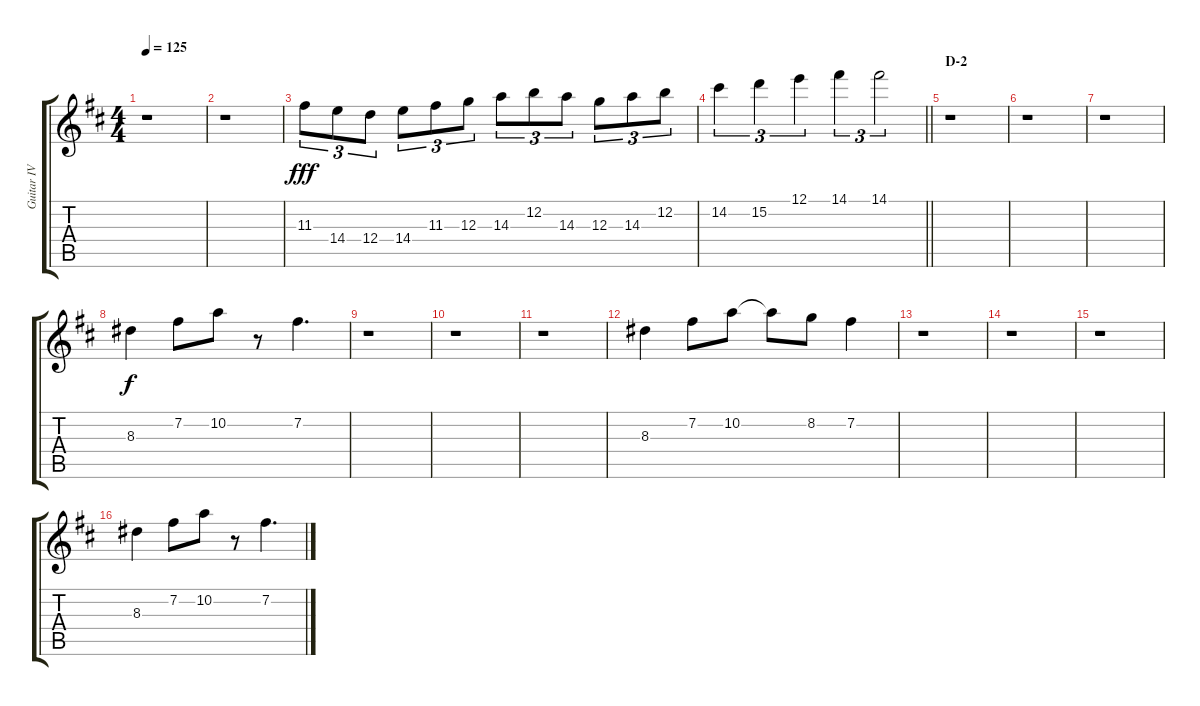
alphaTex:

\track ("Guitar IV" "Guitar IV") {instrument overdrivenguitar}
\staff {score tabs}
\tuning (E4 B3 G3 D3 A2 E2) {hide}
\ts (4 4)
\tempo 125
\clef g2
\ks d
r.1{dy f} |
r.1 |
11.3.8{tu (3 2) dy fff} 14.4.8{tu (3 2)} 12.4.8{tu (3 2)} 14.4.8{tu (3 2)} 11.3.8{tu (3 2)} 12.3.8{tu (3 2)} 14.3.8{tu (3 2)} 12.2.8{tu (3 2)} 14.3.8{tu (3 2)} 12.3.8{tu (3 2)} 14.3.8{tu (3 2)} 12.2.8{tu (3 2)} |
\barLineRight lightlight
14.2.4{tu (3 2)} 15.2.4{tu (3 2)} 12.1.4{tu (3 2)} 14.1.4{tu (3 2)} 14.1.2{tu (3 2)} |
\section ("" "D-2")
r.1 |
r.1 |
r.1 |
8.3.4{dy f} 7.2.8 10.2.8 r.8 7.2.4{d} |
r.1 |
r.1 |
r.1 |
8.3.4 7.2.8 10.2.8 10.2{t}.8 8.2.8 7.2.4 |
r.1 |
r.1 |
r.1 |
8.3.4 7.2.8 10.2.8 r.8 7.2.4{d}
